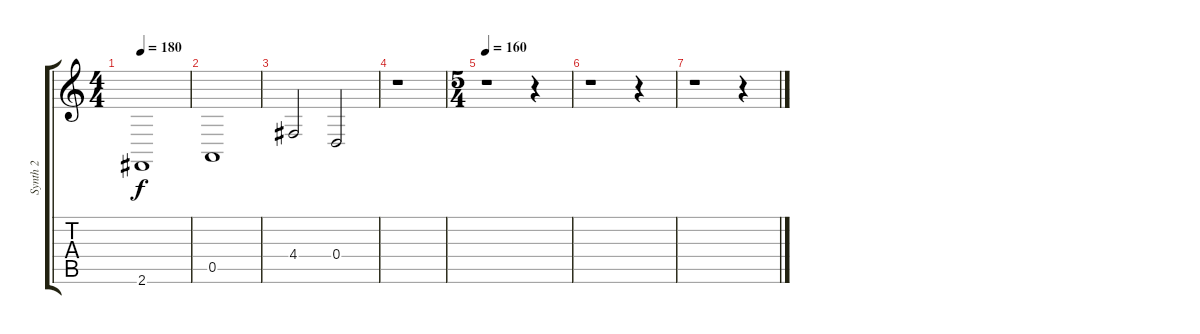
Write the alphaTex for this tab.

\track ("Synth 2" "Synth 2") {instrument pad3polysynth}
\staff {score tabs}
\tuning (E4 B3 G3 D3 A2 E2) {hide}
\ts (4 4)
\tempo 180
\clef g2
\ks c
2.6.1{dy f} |
0.5.1 |
4.4.2 0.4.2 |
r.1 |
\ts (5 4)
\tempo 160
r.1 r.4 |
r.1 r.4 |
r.1 r.4
